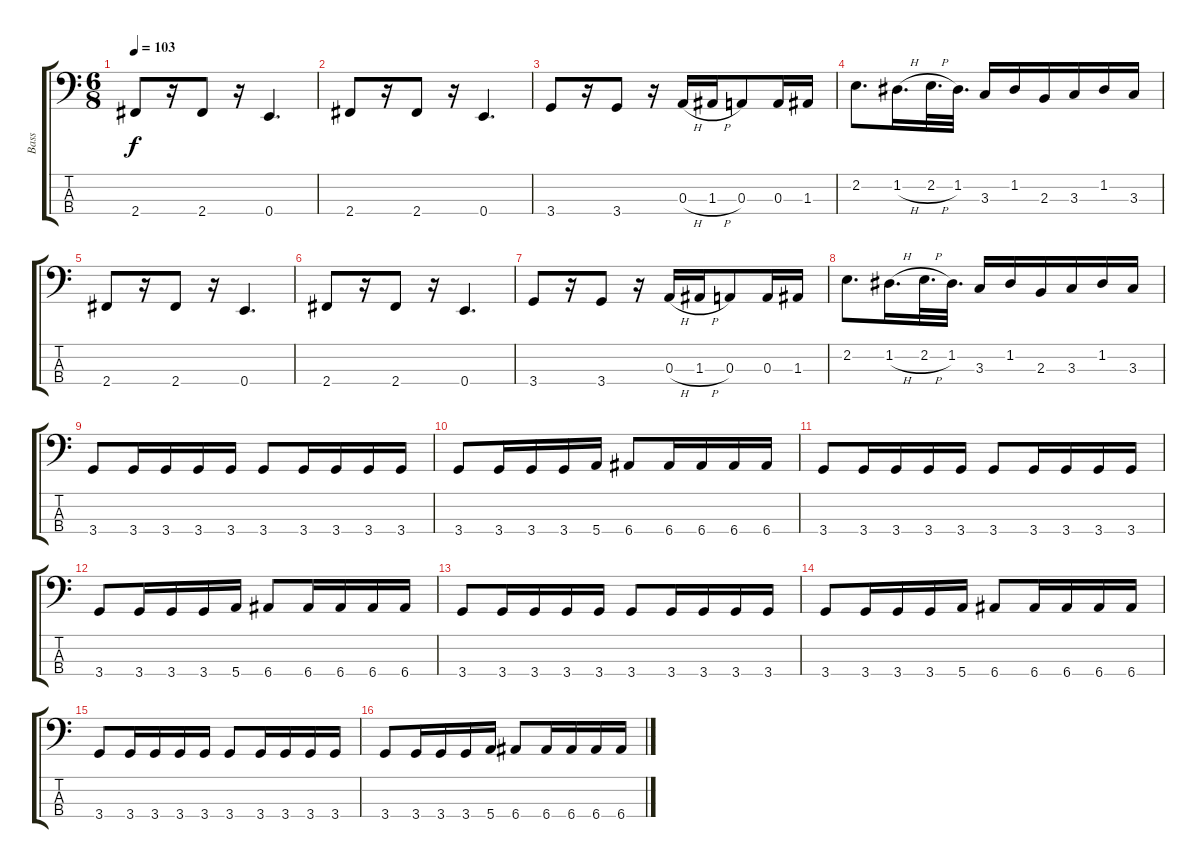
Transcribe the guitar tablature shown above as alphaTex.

\track ("Bass" "Bass") {instrument electricbassfinger}
\staff {score tabs}
\tuning (G2 D2 A1 E1) {hide}
\ts (6 8)
\tempo 103
\clef f4
\ks c
2.4.8{dy f} r.16 2.4.8 r.16 0.4.4{d} |
2.4.8 r.16 2.4.8 r.16 0.4.4{d} |
3.4.8 r.16 3.4.8 r.16 0.3{h}.16 1.3{h}.16 0.3.8 0.3.16 1.3.16 |
2.2.8{d} 1.2{h}.16{d} 2.2{h}.32{d} 1.2.32{d} 3.3.16 1.2.16 2.3.16 3.3.16 1.2.16 3.3.16 |
2.4.8 r.16 2.4.8 r.16 0.4.4{d} |
2.4.8 r.16 2.4.8 r.16 0.4.4{d} |
3.4.8 r.16 3.4.8 r.16 0.3{h}.16 1.3{h}.16 0.3.8 0.3.16 1.3.16 |
2.2.8{d} 1.2{h}.16{d} 2.2{h}.32{d} 1.2.32{d} 3.3.16 1.2.16 2.3.16 3.3.16 1.2.16 3.3.16 |
3.4.8 3.4.16 3.4.16 3.4.16 3.4.16 3.4.8 3.4.16 3.4.16 3.4.16 3.4.16 |
3.4.8 3.4.16 3.4.16 3.4.16 5.4.16 6.4.8 6.4.16 6.4.16 6.4.16 6.4.16 |
3.4.8 3.4.16 3.4.16 3.4.16 3.4.16 3.4.8 3.4.16 3.4.16 3.4.16 3.4.16 |
3.4.8 3.4.16 3.4.16 3.4.16 5.4.16 6.4.8 6.4.16 6.4.16 6.4.16 6.4.16 |
3.4.8 3.4.16 3.4.16 3.4.16 3.4.16 3.4.8 3.4.16 3.4.16 3.4.16 3.4.16 |
3.4.8 3.4.16 3.4.16 3.4.16 5.4.16 6.4.8 6.4.16 6.4.16 6.4.16 6.4.16 |
3.4.8 3.4.16 3.4.16 3.4.16 3.4.16 3.4.8 3.4.16 3.4.16 3.4.16 3.4.16 |
3.4.8 3.4.16 3.4.16 3.4.16 5.4.16 6.4.8 6.4.16 6.4.16 6.4.16 6.4.16
